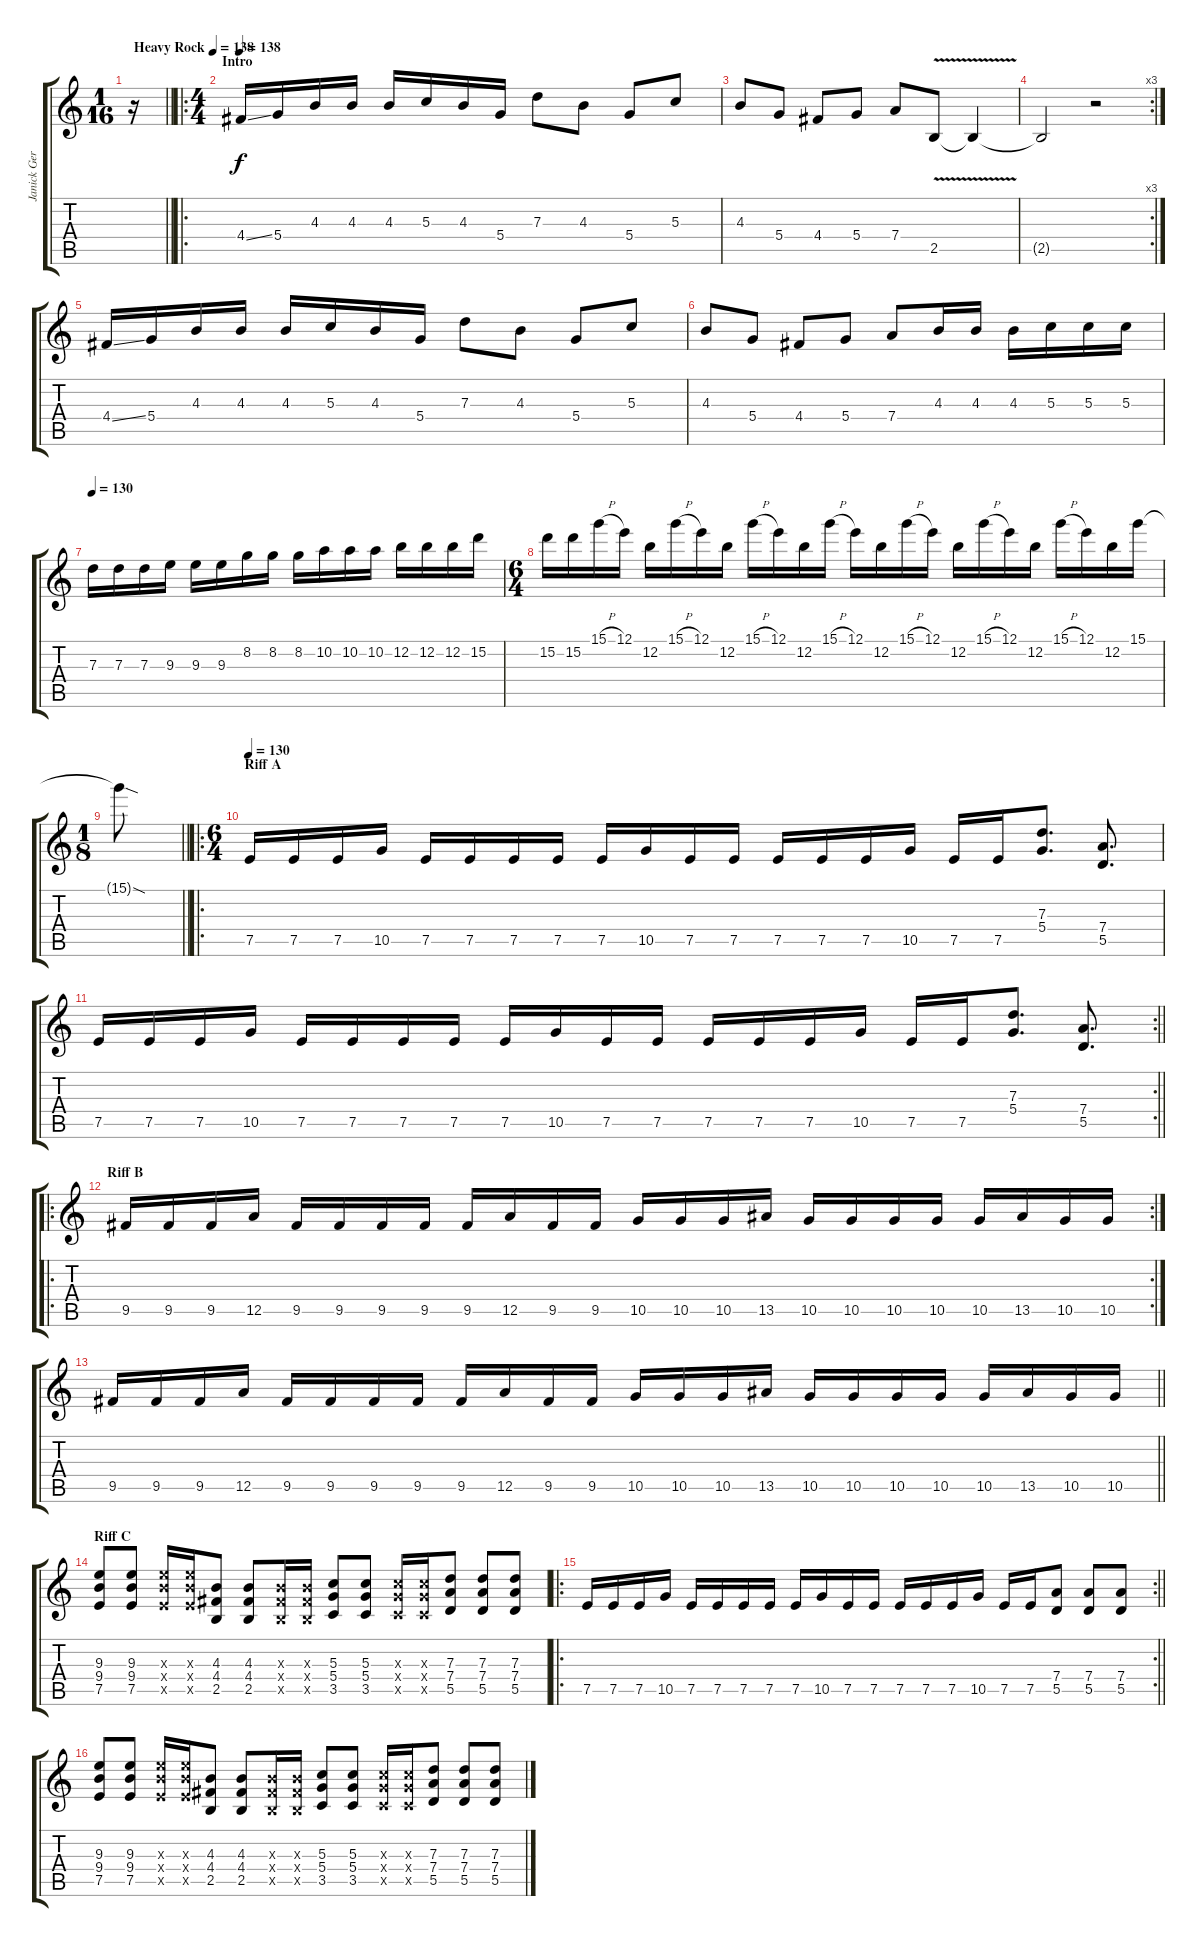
\track ("Janick Gers" "Janick Ger") {instrument overdrivenguitar}
\staff {score tabs}
\tuning (E4 B3 G3 D3 A2 E2) {hide}
\ts (1 16)
\tempo (138 "Heavy Rock")
\clef g2
\barLineRight lightlight
\ks c
r.16{dy f instrument overdrivenguitar} |
\ro
\ts (4 4)
\section ("" "Intro")
\tempo 138
4.4{ss}.16 5.4.16 4.3.16 4.3.16 4.3.16 5.3.16 4.3.16 5.4.16 7.3.8 4.3.8 5.4.8 5.3.8 |
4.3.8 5.4.8 4.4.8 5.4.8 7.4.8 2.5{v}.8 2.5{t}.4 |
\rc 3
2.5{t}.2 r.2 |
4.4{ss}.16 5.4.16 4.3.16 4.3.16 4.3.16 5.3.16 4.3.16 5.4.16 7.3.8 4.3.8 5.4.8 5.3.8 |
4.3.8 5.4.8 4.4.8 5.4.8 7.4.8 4.3.16 4.3.16 4.3.16 5.3.16 5.3.16 5.3.16 |
\tempo 130
7.3.16 7.3.16 7.3.16 9.3.16 9.3.16 9.3.16 8.2.16 8.2.16 8.2.16 10.2.16 10.2.16 10.2.16 12.2.16 12.2.16 12.2.16 15.2.16 |
\ts (6 4)
15.2.16 15.2.16 15.1{h}.16 12.1.16 12.2.16 15.1{h}.16 12.1.16 12.2.16 15.1{h}.16 12.1.16 12.2.16 15.1{h}.16 12.1.16 12.2.16 15.1{h}.16 12.1.16 12.2.16 15.1{h}.16 12.1.16 12.2.16 15.1{h}.16 12.1.16 12.2.16 15.1.16 |
\ts (1 8)
\barLineRight lightlight
15.1{sod t}.8 |
\ro
\ts (6 4)
\section ("" "Riff A")
\tempo 130
7.5.16 7.5.16 7.5.16 10.5.16 7.5.16 7.5.16 7.5.16 7.5.16 7.5.16 10.5.16 7.5.16 7.5.16 7.5.16 7.5.16 7.5.16 10.5.16 7.5.16 7.5.16 (7.3 5.4).8{d} (7.4 5.5).8{d} |
\rc 2
\barLineRight lightlight
7.5.16 7.5.16 7.5.16 10.5.16 7.5.16 7.5.16 7.5.16 7.5.16 7.5.16 10.5.16 7.5.16 7.5.16 7.5.16 7.5.16 7.5.16 10.5.16 7.5.16 7.5.16 (7.3 5.4).8{d} (7.4 5.5).8{d} |
\ro
\rc 2
\section ("" "Riff B")
9.5.16 9.5.16 9.5.16 12.5.16 9.5.16 9.5.16 9.5.16 9.5.16 9.5.16 12.5.16 9.5.16 9.5.16 10.5.16 10.5.16 10.5.16 13.5.16 10.5.16 10.5.16 10.5.16 10.5.16 10.5.16 13.5.16 10.5.16 10.5.16 |
\barLineRight lightlight
9.5.16 9.5.16 9.5.16 12.5.16 9.5.16 9.5.16 9.5.16 9.5.16 9.5.16 12.5.16 9.5.16 9.5.16 10.5.16 10.5.16 10.5.16 13.5.16 10.5.16 10.5.16 10.5.16 10.5.16 10.5.16 13.5.16 10.5.16 10.5.16 |
\section ("" "Riff C")
(9.3 9.4 7.5).8 (9.3 9.4 7.5).8 (9.3{x} 9.4{x} 7.5{x}).16 (9.3{x} 9.4{x} 7.5{x}).16 (4.3 4.4 2.5).8 (4.3 4.4 2.5).8 (4.3{x} 4.4{x} 2.5{x}).16 (4.3{x} 4.4{x} 2.5{x}).16 (5.3 5.4 3.5).8 (5.3 5.4 3.5).8 (5.3{x} 5.4{x} 3.5{x}).16 (5.3{x} 5.4{x} 3.5{x}).16 (7.3 7.4 5.5).8 (7.3 7.4 5.5).8 (7.3 7.4 5.5).8 |
\ro
\rc 2
\barLineRight lightlight
7.5.16 7.5.16 7.5.16 10.5.16 7.5.16 7.5.16 7.5.16 7.5.16 7.5.16 10.5.16 7.5.16 7.5.16 7.5.16 7.5.16 7.5.16 10.5.16 7.5.16 7.5.16 (7.4 5.5).8 (7.4 5.5).8 (7.4 5.5).8 |
(9.3 9.4 7.5).8 (9.3 9.4 7.5).8 (9.3{x} 9.4{x} 7.5{x}).16 (9.3{x} 9.4{x} 7.5{x}).16 (4.3 4.4 2.5).8 (4.3 4.4 2.5).8 (4.3{x} 4.4{x} 2.5{x}).16 (4.3{x} 4.4{x} 2.5{x}).16 (5.3 5.4 3.5).8 (5.3 5.4 3.5).8 (5.3{x} 5.4{x} 3.5{x}).16 (5.3{x} 5.4{x} 3.5{x}).16 (7.3 7.4 5.5).8 (7.3 7.4 5.5).8 (7.3 7.4 5.5).8
